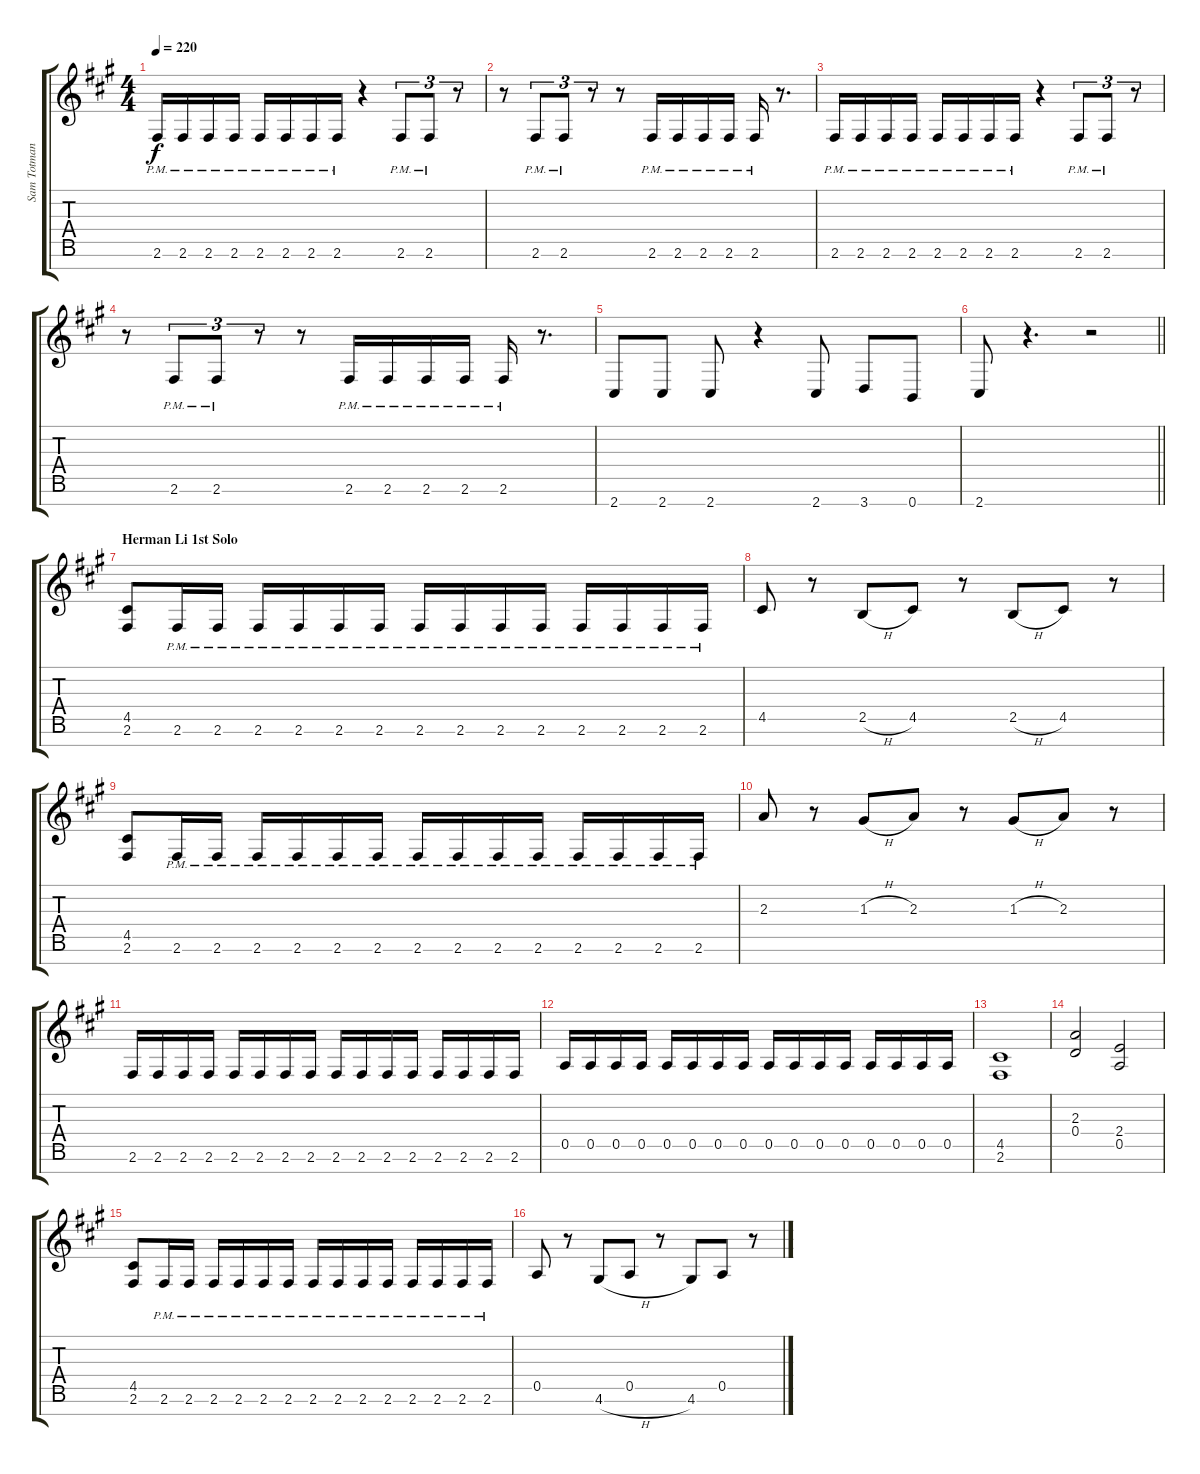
\track ("Sam Totman I" "Sam Totman") {instrument overdrivenguitar}
\staff {score tabs}
\tuning (E4 B3 G3 D3 A2 E2 B1) {hide}
\ts (4 4)
\tempo 220
\clef g2
\ks a
2.6{pm}.16{dy f} 2.6{pm}.16 2.6{pm}.16 2.6{pm}.16 2.6{pm}.16 2.6{pm}.16 2.6{pm}.16 2.6{pm}.16 r.4 2.6{pm}.8{tu (3 2)} 2.6{pm}.8{tu (3 2)} r.8{tu (3 2)} |
r.8 2.6{pm}.8{tu (3 2)} 2.6{pm}.8{tu (3 2)} r.8{tu (3 2)} r.8 2.6{pm}.16 2.6{pm}.16 2.6{pm}.16 2.6{pm}.16 2.6{pm}.16 r.8{d} |
2.6{pm}.16 2.6{pm}.16 2.6{pm}.16 2.6{pm}.16 2.6{pm}.16 2.6{pm}.16 2.6{pm}.16 2.6{pm}.16 r.4 2.6{pm}.8{tu (3 2)} 2.6{pm}.8{tu (3 2)} r.8{tu (3 2)} |
r.8 2.6{pm}.8{tu (3 2)} 2.6{pm}.8{tu (3 2)} r.8{tu (3 2)} r.8 2.6{pm}.16 2.6{pm}.16 2.6{pm}.16 2.6{pm}.16 2.6{pm}.16 r.8{d} |
2.7.8 2.7.8 2.7.8 r.4 2.7.8 3.7.8 0.7.8 |
\barLineRight lightlight
2.7.8 r.4{d} r.2 |
\section ("" "Herman Li 1st Solo")
(4.5 2.6).8 2.6{pm}.16 2.6{pm}.16 2.6{pm}.16 2.6{pm}.16 2.6{pm}.16 2.6{pm}.16 2.6{pm}.16 2.6{pm}.16 2.6{pm}.16 2.6{pm}.16 2.6{pm}.16 2.6{pm}.16 2.6{pm}.16 2.6{pm}.16 |
4.5.8 r.8 2.5{h}.8 4.5.8 r.8 2.5{h}.8{beam merge} 4.5.8 r.8 |
(4.5 2.6).8 2.6{pm}.16 2.6{pm}.16 2.6{pm}.16 2.6{pm}.16 2.6{pm}.16 2.6{pm}.16 2.6{pm}.16 2.6{pm}.16 2.6{pm}.16 2.6{pm}.16 2.6{pm}.16 2.6{pm}.16 2.6{pm}.16 2.6{pm}.16 |
2.3.8 r.8 1.3{h}.8 2.3.8 r.8 1.3{h}.8{beam merge} 2.3.8 r.8 |
2.6.16 2.6.16 2.6.16 2.6.16 2.6.16 2.6.16 2.6.16 2.6.16 2.6.16 2.6.16 2.6.16 2.6.16 2.6.16 2.6.16 2.6.16 2.6.16 |
0.5.16 0.5.16 0.5.16 0.5.16 0.5.16 0.5.16 0.5.16 0.5.16 0.5.16 0.5.16 0.5.16 0.5.16 0.5.16 0.5.16 0.5.16 0.5.16 |
(4.5 2.6).1 |
(2.3 0.4).2 (2.4 0.5).2 |
(4.5 2.6).8 2.6{pm}.16 2.6{pm}.16 2.6{pm}.16 2.6{pm}.16 2.6{pm}.16 2.6{pm}.16 2.6{pm}.16 2.6{pm}.16 2.6{pm}.16 2.6{pm}.16 2.6{pm}.16 2.6{pm}.16 2.6{pm}.16 2.6{pm}.16 |
0.5.8 r.8 4.6{h}.8 0.5.8 r.8 4.6{h}.8{beam merge} 0.5.8 r.8
